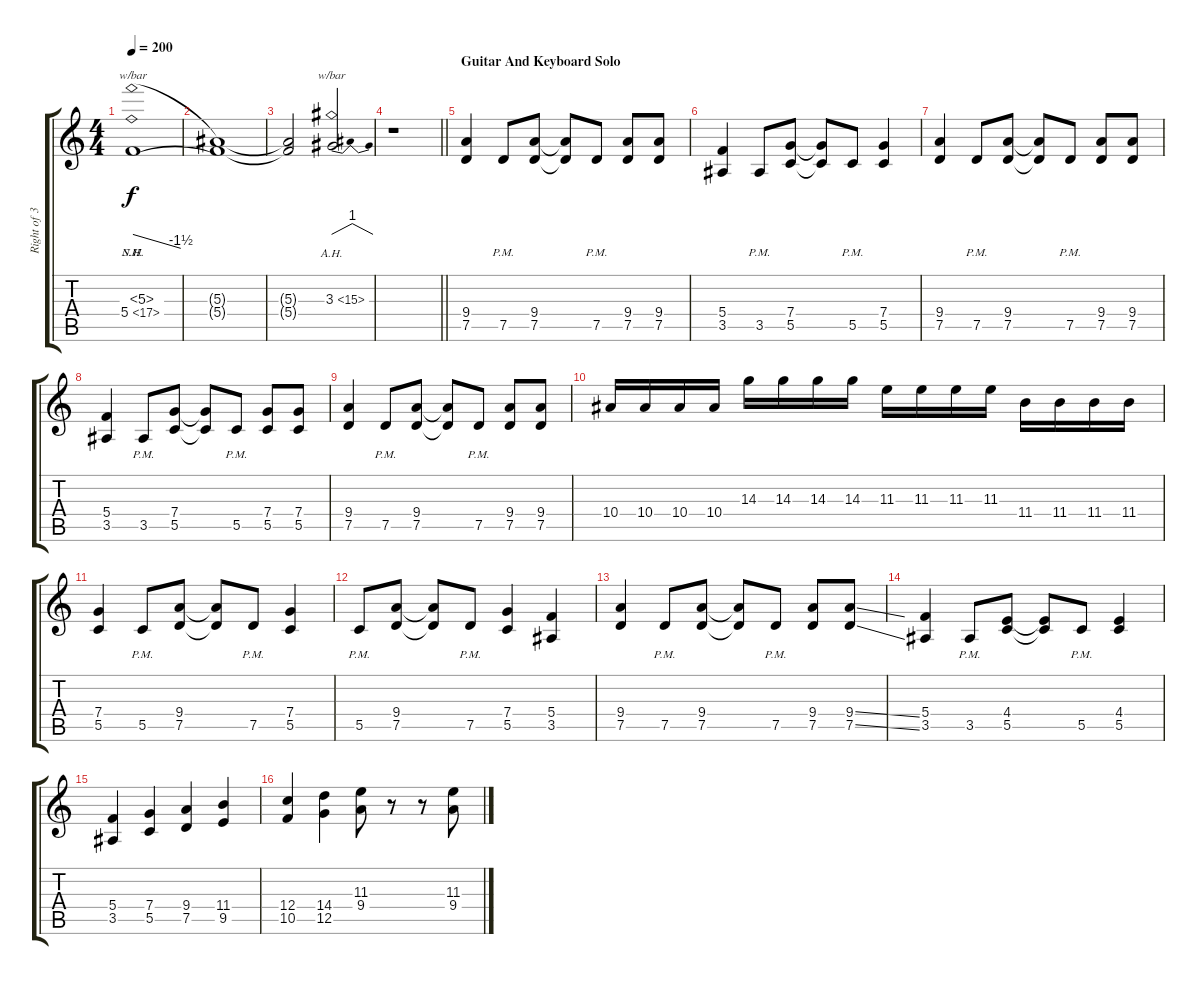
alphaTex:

\track ("Right of 3" "Right of 3") {instrument distortionguitar}
\staff {score tabs}
\tuning (D4 A3 F3 C3 G2 D2) {hide}
\ts (4 4)
\tempo 200
\clef g2
\ks c
(5.3{nh} 5.4{sh 12}).1{tbe (dive default 0 0 60 -6) dy f} |
(5.3{t} 5.4{t}).1 |
(5.3{t} 5.4{t}).2 3.3{ah 12}.2{tbe (dip default 0 0 45 4 60 0)} |
\barLineRight lightlight
r.1 |
\section ("" "Guitar And Keyboard Solo")
(9.4 7.5).4 7.5{pm}.8 (9.4 7.5).8 (9.4{t} 7.5{t}).8 7.5{pm}.8 (9.4 7.5).8 (9.4 7.5).8 |
(5.4 3.5).4 3.5{pm}.8 (7.4 5.5).8 (7.4{t} 5.5{t}).8 5.5{pm}.8 (7.4 5.5).4 |
(9.4 7.5).4 7.5{pm}.8 (9.4 7.5).8 (9.4{t} 7.5{t}).8 7.5{pm}.8 (9.4 7.5).8 (9.4 7.5).8 |
(5.4 3.5).4 3.5{pm}.8 (7.4 5.5).8 (7.4{t} 5.5{t}).8 5.5{pm}.8 (7.4 5.5).8 (7.4 5.5).8 |
(9.4 7.5).4 7.5{pm}.8 (9.4 7.5).8 (9.4{t} 7.5{t}).8 7.5{pm}.8 (9.4 7.5).8 (9.4 7.5).8 |
10.4.16 10.4.16 10.4.16 10.4.16 14.3.16 14.3.16 14.3.16 14.3.16 11.3.16 11.3.16 11.3.16 11.3.16 11.4.16 11.4.16 11.4.16 11.4.16 |
(7.4 5.5).4 5.5{pm}.8 (9.4 7.5).8 (9.4{t} 7.5{t}).8 7.5{pm}.8 (7.4 5.5).4 |
5.5{pm}.8 (9.4 7.5).8 (9.4{t} 7.5{t}).8 7.5{pm}.8 (7.4 5.5).4 (5.4 3.5).4 |
(9.4 7.5).4 7.5{pm}.8 (9.4 7.5).8 (9.4{t} 7.5{t}).8 7.5{pm}.8 (9.4 7.5).8 (9.4{ss} 7.5{ss}).8 |
(5.4 3.5).4 3.5{pm}.8 (4.4 5.5).8 (4.4{t} 5.5{t}).8 5.5{pm}.8 (4.4 5.5).4 |
(5.4 3.5).4 (7.4 5.5).4 (9.4 7.5).4 (11.4 9.5).4 |
(12.4 10.5).4 (14.4 12.5).4 (11.3 9.4).8 r.8 r.8 (11.3 9.4).8
